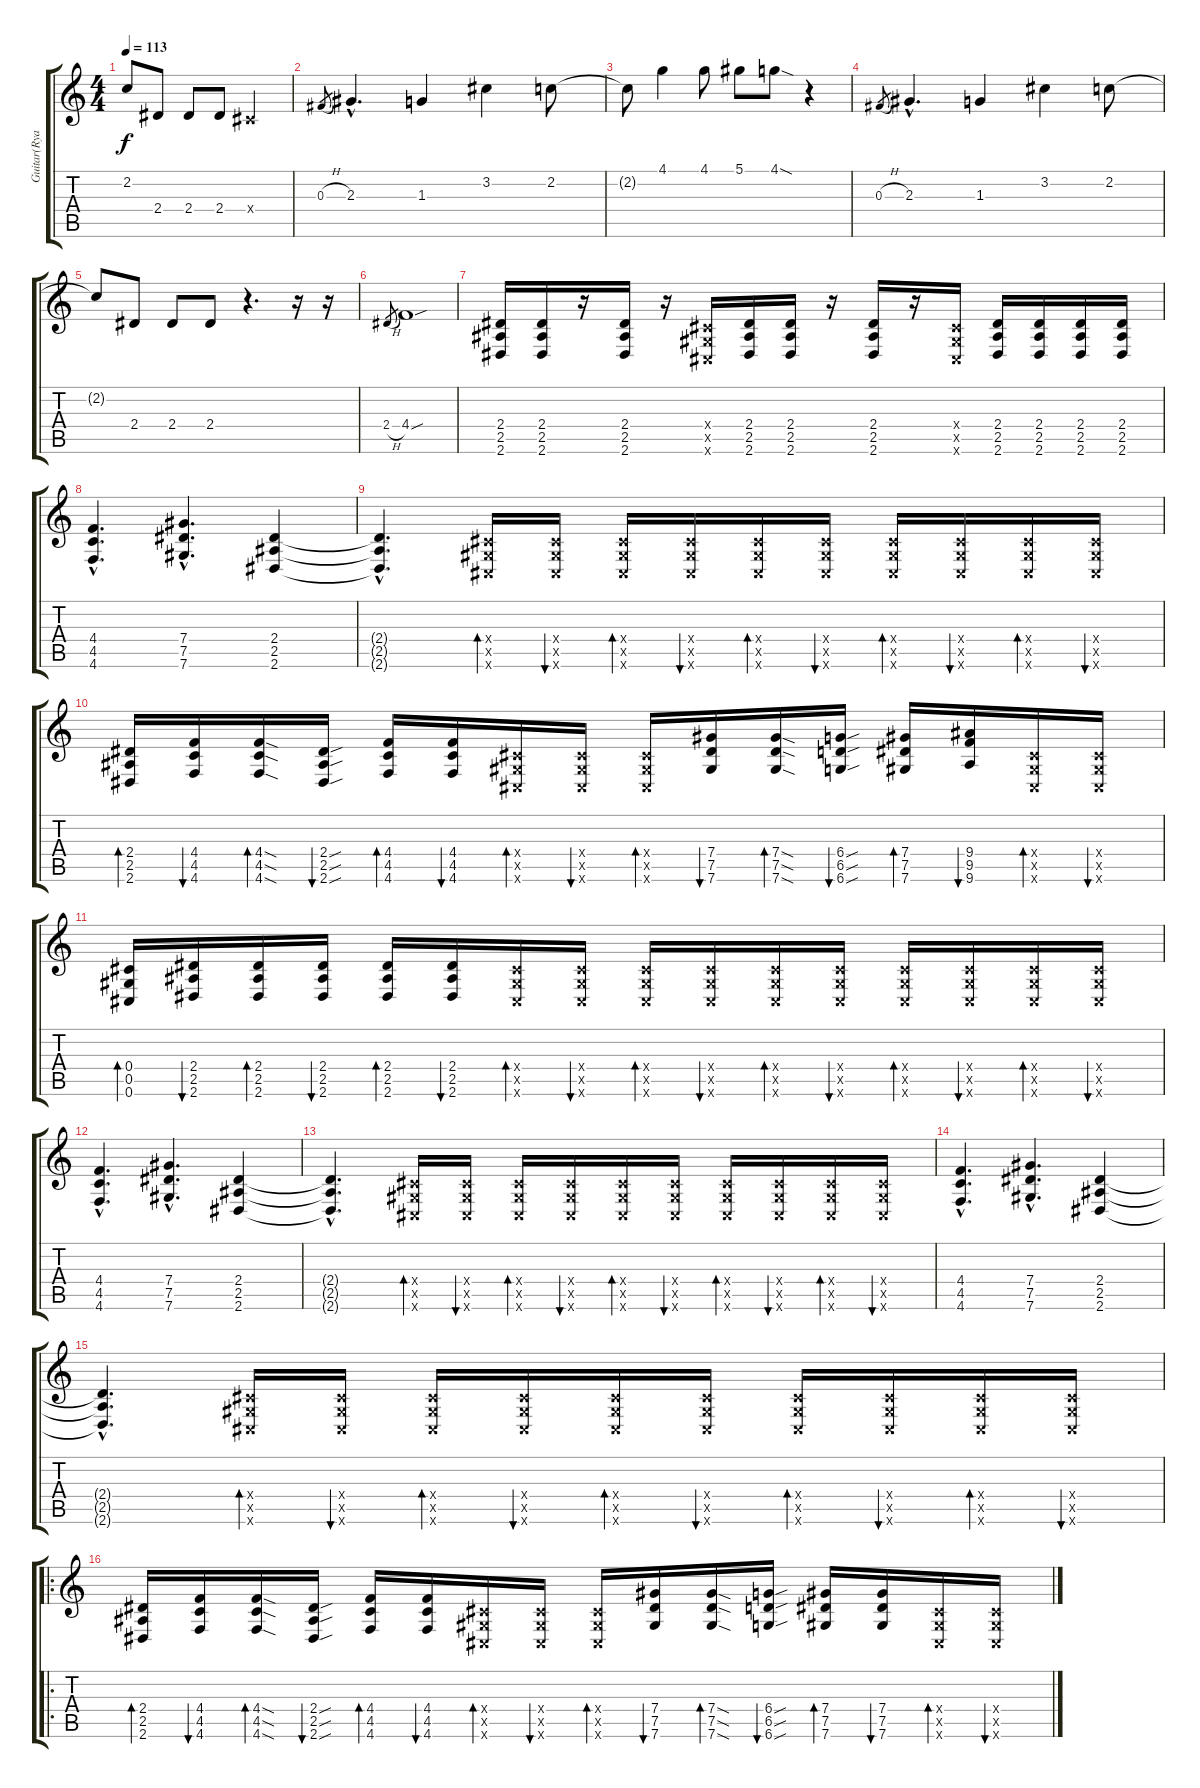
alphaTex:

\track ("Guitar(Ryan Peake)" "Guitar(Rya") {instrument distortionguitar}
\staff {score tabs}
\tuning (Eb4 Bb3 Gb3 Db3 Ab2 Db2) {hide}
\ts (4 4)
\tempo 113
\clef g2
\ks c
2.2{t}.8{dy f} 2.4.8 2.4.8 2.4.8 0.4{x}.2 |
0.3{h}.8{gr} 2.3{hac}.4{d instrument overdrivenguitar} 1.3.4 3.2.4 2.2.8 |
2.2{t}.8 4.1.4 4.1.8 5.1.8 4.1{sod}.8 r.4 |
0.3{h}.8{gr} 2.3{hac}.4{d instrument overdrivenguitar} 1.3.4 3.2.4 2.2.8 |
2.2{t}.8 2.4.8 2.4.8 2.4.8 r.4{d} r.16 r.16 |
2.4{h}.8{gr} 4.4{sou}.1{instrument overdrivenguitar} |
(2.4 2.5 2.6).16{instrument distortionguitar} (2.4 2.5 2.6).16 r.16 (2.4 2.5 2.6).16 r.16 (0.4{x} 0.5{x} 0.6{x}).16 (2.4 2.5 2.6).16 (2.4 2.5 2.6).16 r.16 (2.4 2.5 2.6).16 r.16 (0.4{x} 0.5{x} 0.6{x}).16 (2.4 2.5 2.6).16 (2.4 2.5 2.6).16 (2.4 2.5 2.6).16 (2.4 2.5 2.6).16 |
(4.4{hac} 4.5{hac} 4.6{hac}).4{d} (7.4{hac} 7.5{hac} 7.6{hac}).4{d} (2.4 2.5 2.6).4 |
(2.4{hac t} 2.5{hac t} 2.6{hac t}).4{d} (0.4{x} 0.5{x} 0.6{x}).16{bd 30} (0.4{x} 0.5{x} 0.6{x}).16{bu 30} (0.4{x} 0.5{x} 0.6{x}).16{bd 30} (0.4{x} 0.5{x} 0.6{x}).16{bu 30} (0.4{x} 0.5{x} 0.6{x}).16{bd 30} (0.4{x} 0.5{x} 0.6{x}).16{bu 30} (0.4{x} 0.5{x} 0.6{x}).16{bd 30} (0.4{x} 0.5{x} 0.6{x}).16{bu 30} (0.4{x} 0.5{x} 0.6{x}).16{bd 30} (0.4{x} 0.5{x} 0.6{x}).16{bu 30} |
(2.4 2.5 2.6).16{bd 30} (4.4 4.5 4.6).16{bu 30} (4.4{sod} 4.5{sod} 4.6{sod}).16{bd 30} (2.4{sou} 2.5{sou} 2.6{sou}).16{bu 30} (4.4 4.5 4.6).16{bd 30} (4.4 4.5 4.6).16{bu 30} (0.4{x} 0.5{x} 0.6{x}).16{bd 30} (0.4{x} 0.5{x} 0.6{x}).16{bu 30} (0.4{x} 0.5{x} 0.6{x}).16{bd 30} (7.4 7.5 7.6).16{bu 30} (7.4{sod} 7.5{sod} 7.6{sod}).16{bd 30} (6.4{sou} 6.5{sou} 6.6{sou}).16{bu 30} (7.4 7.5 7.6).16{bd 30} (9.4 9.5 9.6).16{bu 30} (0.4{x} 0.5{x} 0.6{x}).16{bd 30} (0.4{x} 0.5{x} 0.6{x}).16{bu 30} |
(0.4 0.5 0.6).16{bd 30} (2.4 2.5 2.6).16{bu 30} (2.4 2.5 2.6).16{bd 30} (2.4 2.5 2.6).16{bu 30} (2.4 2.5 2.6).16{bd 30} (2.4 2.5 2.6).16{bu 30} (0.4{x} 0.5{x} 0.6{x}).16{bd 30} (0.4{x} 0.5{x} 0.6{x}).16{bu 30} (0.4{x} 0.5{x} 0.6{x}).16{bd 30} (0.4{x} 0.5{x} 0.6{x}).16{bu 30} (0.4{x} 0.5{x} 0.6{x}).16{bd 30} (0.4{x} 0.5{x} 0.6{x}).16{bu 30} (0.4{x} 0.5{x} 0.6{x}).16{bd 30} (0.4{x} 0.5{x} 0.6{x}).16{bu 30} (0.4{x} 0.5{x} 0.6{x}).16{bd 30} (0.4{x} 0.5{x} 0.6{x}).16{bu 30} |
(4.4{hac} 4.5{hac} 4.6{hac}).4{d} (7.4{hac} 7.5{hac} 7.6{hac}).4{d} (2.4 2.5 2.6).4 |
(2.4{hac t} 2.5{hac t} 2.6{hac t}).4{d} (0.4{x} 0.5{x} 0.6{x}).16{bd 30} (0.4{x} 0.5{x} 0.6{x}).16{bu 30} (0.4{x} 0.5{x} 0.6{x}).16{bd 30} (0.4{x} 0.5{x} 0.6{x}).16{bu 30} (0.4{x} 0.5{x} 0.6{x}).16{bd 30} (0.4{x} 0.5{x} 0.6{x}).16{bu 30} (0.4{x} 0.5{x} 0.6{x}).16{bd 30} (0.4{x} 0.5{x} 0.6{x}).16{bu 30} (0.4{x} 0.5{x} 0.6{x}).16{bd 30} (0.4{x} 0.5{x} 0.6{x}).16{bu 30} |
(4.4{hac} 4.5{hac} 4.6{hac}).4{d} (7.4{hac} 7.5{hac} 7.6{hac}).4{d} (2.4 2.5 2.6).4 |
(2.4{hac t} 2.5{hac t} 2.6{hac t}).4{d} (0.4{x} 0.5{x} 0.6{x}).16{bd 30} (0.4{x} 0.5{x} 0.6{x}).16{bu 30} (0.4{x} 0.5{x} 0.6{x}).16{bd 30} (0.4{x} 0.5{x} 0.6{x}).16{bu 30} (0.4{x} 0.5{x} 0.6{x}).16{bd 30} (0.4{x} 0.5{x} 0.6{x}).16{bu 30} (0.4{x} 0.5{x} 0.6{x}).16{bd 30} (0.4{x} 0.5{x} 0.6{x}).16{bu 30} (0.4{x} 0.5{x} 0.6{x}).16{bd 30} (0.4{x} 0.5{x} 0.6{x}).16{bu 30} |
\ro
(2.4 2.5 2.6).16{bd 30} (4.4 4.5 4.6).16{bu 30} (4.4{sod} 4.5{sod} 4.6{sod}).16{bd 30} (2.4{sou} 2.5{sou} 2.6{sou}).16{bu 30} (4.4 4.5 4.6).16{bd 30} (4.4 4.5 4.6).16{bu 30} (0.4{x} 0.5{x} 0.6{x}).16{bd 30} (0.4{x} 0.5{x} 0.6{x}).16{bu 30} (0.4{x} 0.5{x} 0.6{x}).16{bd 30} (7.4 7.5 7.6).16{bu 30} (7.4{sod} 7.5{sod} 7.6{sod}).16{bd 30} (6.4{sou} 6.5{sou} 6.6{sou}).16{bu 30} (7.4 7.5 7.6).16{bd 30} (7.4 7.5 7.6).16{bu 30} (0.4{x} 0.5{x} 0.6{x}).16{bd 30} (0.4{x} 0.5{x} 0.6{x}).16{bu 30}
